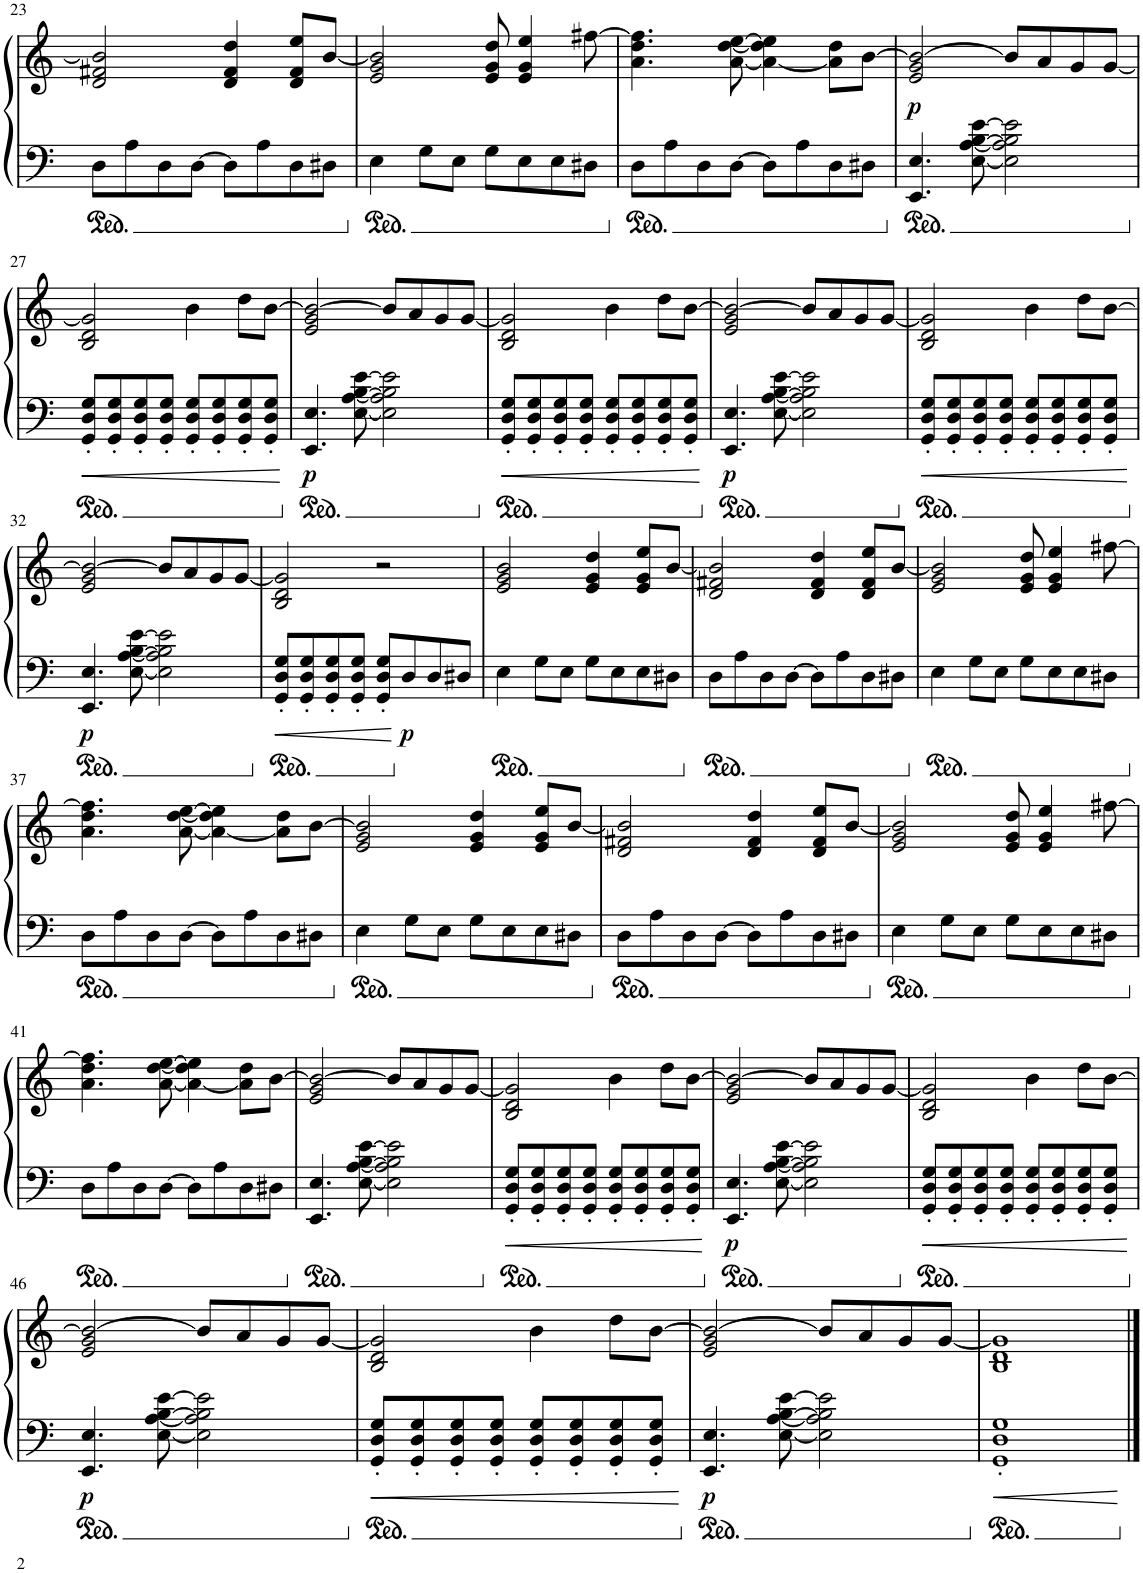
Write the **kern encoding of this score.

**kern	**kern	**dynam
*part1	*part1	*part1
*staff2	*staff1	*staff1/2
*I"Piano	*	*
*I'Pno.	*	*
!!LO:PB:g=z
*clefF4	*clefG2	*
*k[]	*k[]	*
*M4/4	*M4/4	*
=23	=23	=23
8D\L	2d/ 2f#X/ 2b/]	.
8A\	.	.
8D\	.	.
[8D\J	.	.
8D\L]	4d/ 4f#/ 4dd/	.
8A\	.	.
8D\	8d/ 8f#/ 8ee/L	.
8D#X\J	[8b/J	.
=24	=24	=24
4E\	2e/ 2g/ 2b/]	.
8G\L	.	.
8E\J	.	.
8G\L	8e/ 8g/ 8dd/	.
8E\	4e/ 4g/ 4ee/	.
8E\	.	.
8D#X\J	[8ff#X\	.
=25	=25	=25
8D\L	4.a\ 4.dd\ 4.ff#\]	.
8A\	.	.
8D\	.	.
[8D\J	[8a\ [8dd\ [8ee\	.
8D\L]	4a\_ 4dd\] 4ee\]	.
8A\	.	.
8D\	8a\] 8dd\L	.
8D#X\J	[8b\J	.
=26	=26	=26
!	!	!LO:DY:b
4.EE/ 4.E/	2e/ 2g/ 2b/_	p
[8E\ [8A\ [8B\ [8e\	.	.
2E\] 2A\] 2B\] 2e\]	8b/L]	.
.	8a/	.
.	8g/	.
.	[8g/J	.
!!LO:LB:g=z
=27	=27	=27
8GG/' 8D/' 8G/'L	2B/ 2d/ 2g/]	.
8GG/' 8D/' 8G/'	.	.
8GG/' 8D/' 8G/'	.	.
8GG/' 8D/' 8G/'J	.	.
8GG/' 8D/' 8G/'L	4b\	.
8GG/' 8D/' 8G/'	.	.
8GG/' 8D/' 8G/'	8dd\L	.
8GG/' 8D/' 8G/'J	[8b\J	.
=28	=28	=28
!	!	!LO:DY:b=2
4.EE/ 4.E/	2e/ 2g/ 2b/_	p
[8E\ [8A\ [8B\ [8e\	.	.
2E\] 2A\] 2B\] 2e\]	8b/L]	.
.	8a/	.
.	8g/	.
.	[8g/J	.
=29	=29	=29
8GG/' 8D/' 8G/'L	2B/ 2d/ 2g/]	.
8GG/' 8D/' 8G/'	.	.
8GG/' 8D/' 8G/'	.	.
8GG/' 8D/' 8G/'J	.	.
8GG/' 8D/' 8G/'L	4b\	.
8GG/' 8D/' 8G/'	.	.
8GG/' 8D/' 8G/'	8dd\L	.
8GG/' 8D/' 8G/'J	[8b\J	.
=30	=30	=30
!	!	!LO:DY:b=2
4.EE/ 4.E/	2e/ 2g/ 2b/_	p
[8E\ [8A\ [8B\ [8e\	.	.
2E\] 2A\] 2B\] 2e\]	8b/L]	.
.	8a/	.
.	8g/	.
.	[8g/J	.
=31	=31	=31
8GG/' 8D/' 8G/'L	2B/ 2d/ 2g/]	.
8GG/' 8D/' 8G/'	.	.
8GG/' 8D/' 8G/'	.	.
8GG/' 8D/' 8G/'J	.	.
8GG/' 8D/' 8G/'L	4b\	.
8GG/' 8D/' 8G/'	.	.
8GG/' 8D/' 8G/'	8dd\L	.
8GG/' 8D/' 8G/'J	[8b\J	.
!!LO:LB:g=z
=32	=32	=32
!	!	!LO:DY:b=2
4.EE/ 4.E/	2e/ 2g/ 2b/_	p
[8E\ [8A\ [8B\ [8e\	.	.
2E\] 2A\] 2B\] 2e\]	8b/L]	.
.	8a/	.
.	8g/	.
.	[8g/J	.
=33	=33	=33
8GG/' 8D/' 8G/'L	2B/ 2d/ 2g/]	.
8GG/' 8D/' 8G/'	.	.
8GG/' 8D/' 8G/'	.	.
8GG/' 8D/' 8G/'J	.	.
8GG/' 8D/' 8G/'L	2r	.
!	!	!LO:DY:b=2
8D/	.	p
8D/	.	.
8D#X/J	.	.
=34	=34	=34
4E\	2e/ 2g/ 2b/	.
8G\L	.	.
8E\J	.	.
8G\L	4e/ 4g/ 4dd/	.
8E\	.	.
8E\	8e/ 8g/ 8ee/L	.
8D#X\J	[8b/J	.
=35	=35	=35
8D\L	2d/ 2f#X/ 2b/]	.
8A\	.	.
8D\	.	.
[8D\J	.	.
8D\L]	4d/ 4f#/ 4dd/	.
8A\	.	.
8D\	8d/ 8f#/ 8ee/L	.
8D#X\J	[8b/J	.
=36	=36	=36
4E\	2e/ 2g/ 2b/]	.
8G\L	.	.
8E\J	.	.
8G\L	8e/ 8g/ 8dd/	.
8E\	4e/ 4g/ 4ee/	.
8E\	.	.
8D#X\J	[8ff#X\	.
!!LO:LB:g=z
=37	=37	=37
8D\L	4.a\ 4.dd\ 4.ff#\]	.
8A\	.	.
8D\	.	.
[8D\J	[8a\ [8dd\ [8ee\	.
8D\L]	4a\_ 4dd\] 4ee\]	.
8A\	.	.
8D\	8a\] 8dd\L	.
8D#X\J	[8b\J	.
=38	=38	=38
4E\	2e/ 2g/ 2b/]	.
8G\L	.	.
8E\J	.	.
8G\L	4e/ 4g/ 4dd/	.
8E\	.	.
8E\	8e/ 8g/ 8ee/L	.
8D#X\J	[8b/J	.
=39	=39	=39
8D\L	2d/ 2f#X/ 2b/]	.
8A\	.	.
8D\	.	.
[8D\J	.	.
8D\L]	4d/ 4f#/ 4dd/	.
8A\	.	.
8D\	8d/ 8f#/ 8ee/L	.
8D#X\J	[8b/J	.
=40	=40	=40
4E\	2e/ 2g/ 2b/]	.
8G\L	.	.
8E\J	.	.
8G\L	8e/ 8g/ 8dd/	.
8E\	4e/ 4g/ 4ee/	.
8E\	.	.
8D#X\J	[8ff#X\	.
!!LO:LB:g=z
=41	=41	=41
8D\L	4.a\ 4.dd\ 4.ff#\]	.
8A\	.	.
8D\	.	.
[8D\J	[8a\ [8dd\ [8ee\	.
8D\L]	4a\_ 4dd\] 4ee\]	.
8A\	.	.
8D\	8a\] 8dd\L	.
8D#X\J	[8b\J	.
=42	=42	=42
4.EE/ 4.E/	2e/ 2g/ 2b/_	.
[8E\ [8A\ [8B\ [8e\	.	.
2E\] 2A\] 2B\] 2e\]	8b/L]	.
.	8a/	.
.	8g/	.
.	[8g/J	.
=43	=43	=43
8GG/' 8D/' 8G/'L	2B/ 2d/ 2g/]	.
8GG/' 8D/' 8G/'	.	.
8GG/' 8D/' 8G/'	.	.
8GG/' 8D/' 8G/'J	.	.
8GG/' 8D/' 8G/'L	4b\	.
8GG/' 8D/' 8G/'	.	.
8GG/' 8D/' 8G/'	8dd\L	.
8GG/' 8D/' 8G/'J	[8b\J	.
=44	=44	=44
!	!	!LO:DY:b=2
4.EE/ 4.E/	2e/ 2g/ 2b/_	p
[8E\ [8A\ [8B\ [8e\	.	.
2E\] 2A\] 2B\] 2e\]	8b/L]	.
.	8a/	.
.	8g/	.
.	[8g/J	.
=45	=45	=45
8GG/' 8D/' 8G/'L	2B/ 2d/ 2g/]	.
8GG/' 8D/' 8G/'	.	.
8GG/' 8D/' 8G/'	.	.
8GG/' 8D/' 8G/'J	.	.
8GG/' 8D/' 8G/'L	4b\	.
8GG/' 8D/' 8G/'	.	.
8GG/' 8D/' 8G/'	8dd\L	.
8GG/' 8D/' 8G/'J	[8b\J	.
!!LO:LB:g=z
=46	=46	=46
!	!	!LO:DY:b=2
4.EE/ 4.E/	2e/ 2g/ 2b/_	p
[8E\ [8A\ [8B\ [8e\	.	.
2E\] 2A\] 2B\] 2e\]	8b/L]	.
.	8a/	.
.	8g/	.
.	[8g/J	.
=47	=47	=47
8GG/' 8D/' 8G/'L	2B/ 2d/ 2g/]	.
8GG/' 8D/' 8G/'	.	.
8GG/' 8D/' 8G/'	.	.
8GG/' 8D/' 8G/'J	.	.
8GG/' 8D/' 8G/'L	4b\	.
8GG/' 8D/' 8G/'	.	.
8GG/' 8D/' 8G/'	8dd\L	.
8GG/' 8D/' 8G/'J	[8b\J	.
=48	=48	=48
!	!	!LO:DY:b=2
4.EE/ 4.E/	2e/ 2g/ 2b/_	p
[8E\ [8A\ [8B\ [8e\	.	.
2E\] 2A\] 2B\] 2e\]	8b/L]	.
.	8a/	.
.	8g/	.
.	[8g/J	.
=49	=49	=49
1GG' 1D' 1G'	1B 1d 1g]	.
==	==	==
*-	*-	*-
